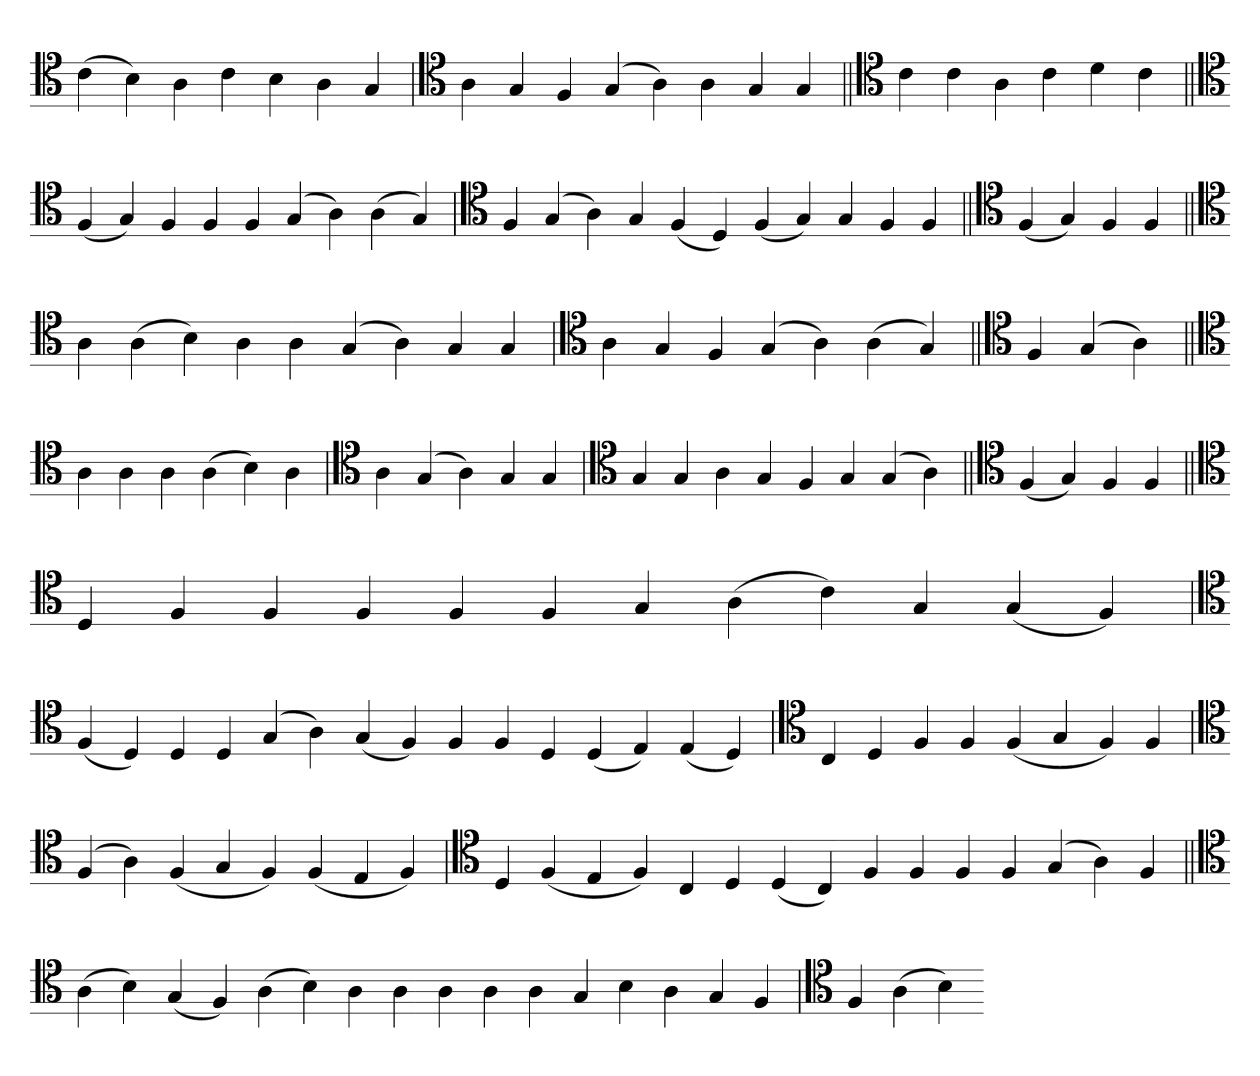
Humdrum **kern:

**kern
*part1
*staff1
*clefC4
=
(4c
4B)
4A
4c
4B
4A
4G
=`
*clefC4
4A
4G
4F
(4G
4A)
4A
4G
4G
=||
*clefC4
4c
4c
4A
4c
4d
4c
=||
*clefC4
(4F
4G)
4F
4F
4F
(4G
4A)
(4A
4G)
='
*clefC4
4F
(4G
4A)
4G
(4F
4D)
(4F
4G)
4G
4F
4F
=||
*clefC4
(4F
4G)
4F
4F
=||
*clefC4
4A
(4A
4B)
4A
4A
(4G
4A)
4G
4G
=`
*clefC4
4A
4G
4F
(4G
4A)
(4A
4G)
=||
*clefC4
4F
(4G
4A)
=||
*clefC4
4A
4A
4A
(4A
4B)
4A
=`
*clefC4
4A
(4G
4A)
4G
4G
=`
*clefC4
4G
4G
4A
4G
4F
4G
(4G
4A)
=||
*clefC4
(4F
4G)
4F
4F
=||
*clefC4
4D
4F
4F
4F
4F
4F
4G
(4A
4c)
4G
(4G
4F)
='
*clefC4
(4F
4D)
4D
4D
(4G
4A)
(4G
4F)
4F
4F
4D
(4D
4E)
(4E
4D)
='
*clefC4
4C
4D
4F
4F
(4F
4G
4F)
4F
=
*clefC4
(4F
4A)
(4F
4G
4F)
(4F
4E
4F)
=`
*clefC4
4D
(4F
4E
4F)
4C
4D
(4D
4C)
4F
4F
4F
4F
(4G
4A)
4F
=||
*clefC4
(4A
4B)
(4G
4F)
(4A
4B)
4A
4A
4A
4A
4A
4G
4B
4A
4G
4F
=
*clefC4
4F
(4A
4B)
=-
*-
